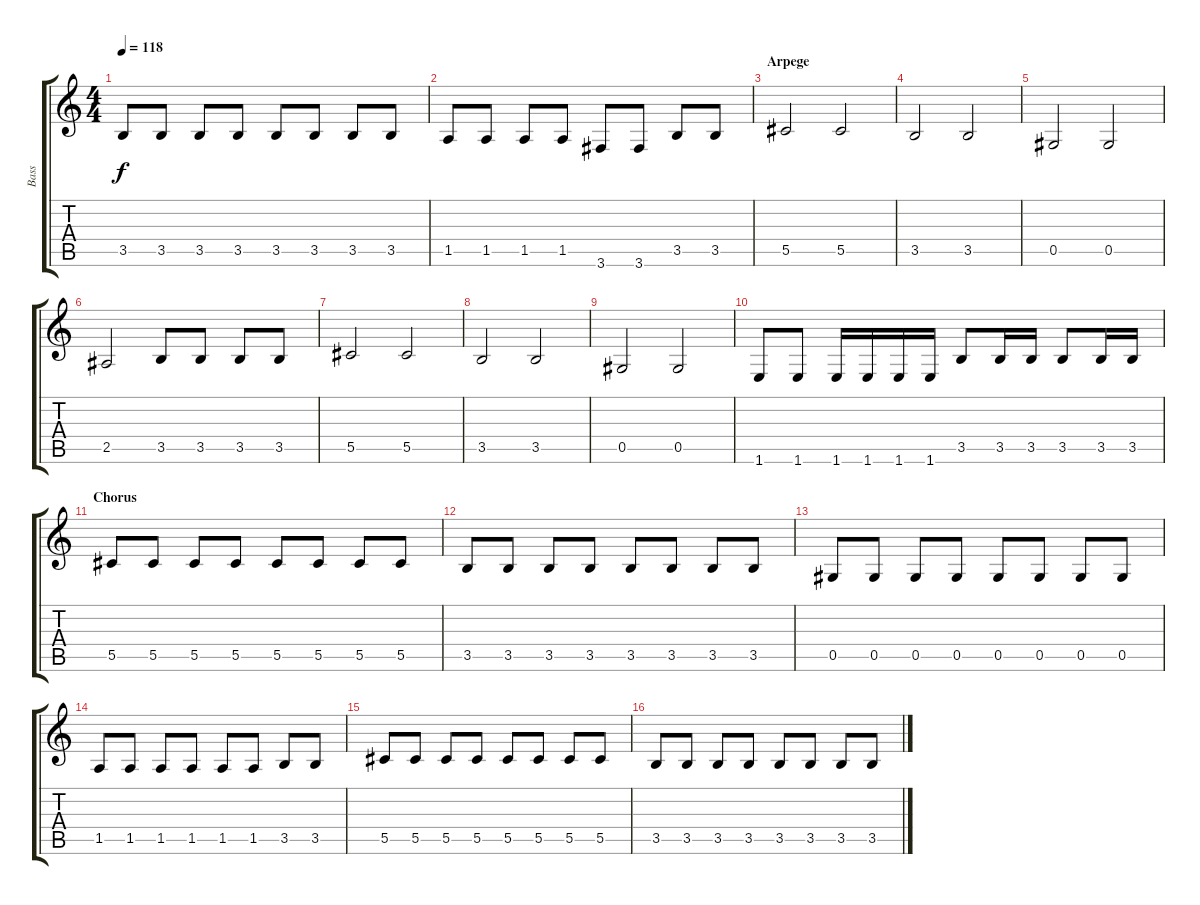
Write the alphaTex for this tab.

\track ("Bass" "Bass") {instrument electricbassfinger}
\staff {score tabs}
\tuning (Eb4 Bb3 Gb3 Db3 Ab2 Eb2) {hide}
\ts (4 4)
\tempo 118
\clef g2
\ks c
3.5.8{dy f} 3.5.8 3.5.8 3.5.8 3.5.8 3.5.8 3.5.8 3.5.8 |
1.5.8 1.5.8 1.5.8 1.5.8 3.6.8 3.6.8 3.5.8 3.5.8 |
\section ("" "Arpege")
5.5.2 5.5.2 |
3.5.2 3.5.2 |
0.5.2 0.5.2 |
2.5.2 3.5.8 3.5.8 3.5.8 3.5.8 |
5.5.2 5.5.2 |
3.5.2 3.5.2 |
0.5.2 0.5.2 |
1.6.8 1.6.8 1.6.16 1.6.16 1.6.16 1.6.16 3.5.8 3.5.16 3.5.16 3.5.8 3.5.16 3.5.16 |
\section ("" "Chorus")
5.5.8 5.5.8 5.5.8 5.5.8 5.5.8 5.5.8 5.5.8 5.5.8 |
3.5.8 3.5.8 3.5.8 3.5.8 3.5.8 3.5.8 3.5.8 3.5.8 |
0.5.8 0.5.8 0.5.8 0.5.8 0.5.8 0.5.8 0.5.8 0.5.8 |
1.5.8 1.5.8 1.5.8 1.5.8 1.5.8 1.5.8 3.5.8 3.5.8 |
5.5.8 5.5.8 5.5.8 5.5.8 5.5.8 5.5.8 5.5.8 5.5.8 |
3.5.8 3.5.8 3.5.8 3.5.8 3.5.8 3.5.8 3.5.8 3.5.8
